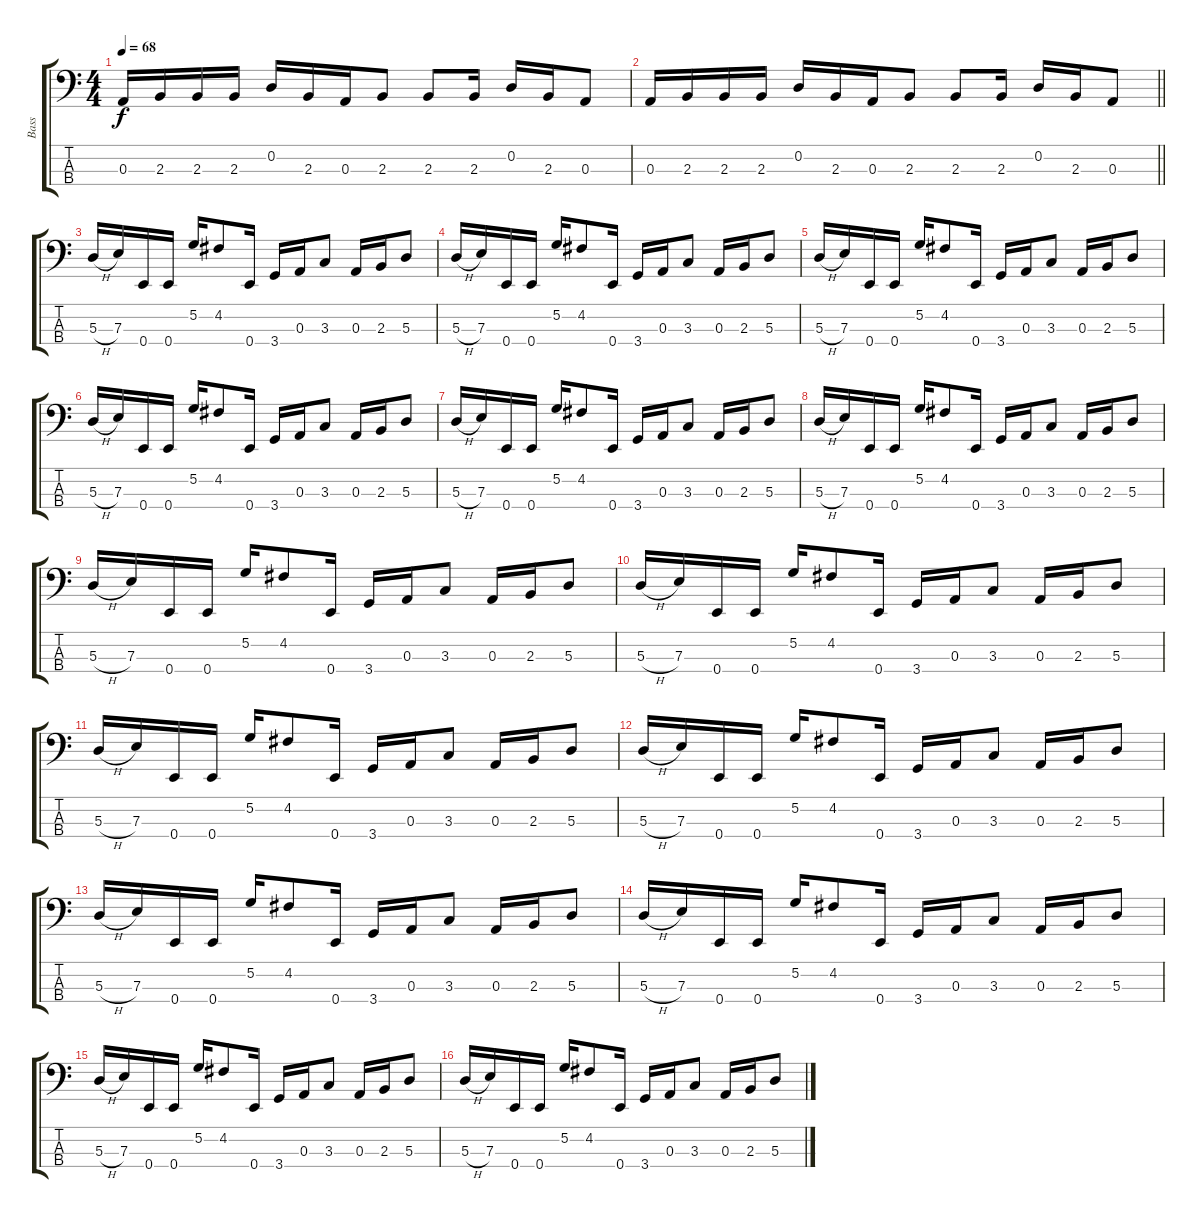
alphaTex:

\track ("Bass" "Bass") {instrument slapbass2}
\staff {score tabs}
\tuning (G2 D2 A1 E1) {hide}
\ts (4 4)
\tempo 68
\clef f4
\ks c
0.3.16{dy f} 2.3.16 2.3.16 2.3.16 0.2.16 2.3.16 0.3.16 2.3.8 2.3.8 2.3.16 0.2.16 2.3.16 0.3.8 |
\barLineRight lightlight
0.3.16 2.3.16 2.3.16 2.3.16 0.2.16 2.3.16 0.3.16 2.3.8 2.3.8 2.3.16 0.2.16 2.3.16 0.3.8 |
5.3{h}.16 7.3.16 0.4.16 0.4.16 5.2.16 4.2.8 0.4.16 3.4.16 0.3.16 3.3.8 0.3.16 2.3.16 5.3.8 |
5.3{h}.16 7.3.16 0.4.16 0.4.16 5.2.16 4.2.8 0.4.16 3.4.16 0.3.16 3.3.8 0.3.16 2.3.16 5.3.8 |
5.3{h}.16 7.3.16 0.4.16 0.4.16 5.2.16 4.2.8 0.4.16 3.4.16 0.3.16 3.3.8 0.3.16 2.3.16 5.3.8 |
5.3{h}.16 7.3.16 0.4.16 0.4.16 5.2.16 4.2.8 0.4.16 3.4.16 0.3.16 3.3.8 0.3.16 2.3.16 5.3.8 |
5.3{h}.16 7.3.16 0.4.16 0.4.16 5.2.16 4.2.8 0.4.16 3.4.16 0.3.16 3.3.8 0.3.16 2.3.16 5.3.8 |
5.3{h}.16 7.3.16 0.4.16 0.4.16 5.2.16 4.2.8 0.4.16 3.4.16 0.3.16 3.3.8 0.3.16 2.3.16 5.3.8 |
5.3{h}.16 7.3.16 0.4.16 0.4.16 5.2.16 4.2.8 0.4.16 3.4.16 0.3.16 3.3.8 0.3.16 2.3.16 5.3.8 |
5.3{h}.16 7.3.16 0.4.16 0.4.16 5.2.16 4.2.8 0.4.16 3.4.16 0.3.16 3.3.8 0.3.16 2.3.16 5.3.8 |
5.3{h}.16 7.3.16 0.4.16 0.4.16 5.2.16 4.2.8 0.4.16 3.4.16 0.3.16 3.3.8 0.3.16 2.3.16 5.3.8 |
5.3{h}.16 7.3.16 0.4.16 0.4.16 5.2.16 4.2.8 0.4.16 3.4.16 0.3.16 3.3.8 0.3.16 2.3.16 5.3.8 |
5.3{h}.16 7.3.16 0.4.16 0.4.16 5.2.16 4.2.8 0.4.16 3.4.16 0.3.16 3.3.8 0.3.16 2.3.16 5.3.8 |
5.3{h}.16 7.3.16 0.4.16 0.4.16 5.2.16 4.2.8 0.4.16 3.4.16 0.3.16 3.3.8 0.3.16 2.3.16 5.3.8 |
5.3{h}.16 7.3.16 0.4.16 0.4.16 5.2.16 4.2.8 0.4.16 3.4.16 0.3.16 3.3.8 0.3.16 2.3.16 5.3.8 |
5.3{h}.16 7.3.16 0.4.16 0.4.16 5.2.16 4.2.8 0.4.16 3.4.16 0.3.16 3.3.8 0.3.16 2.3.16 5.3.8
